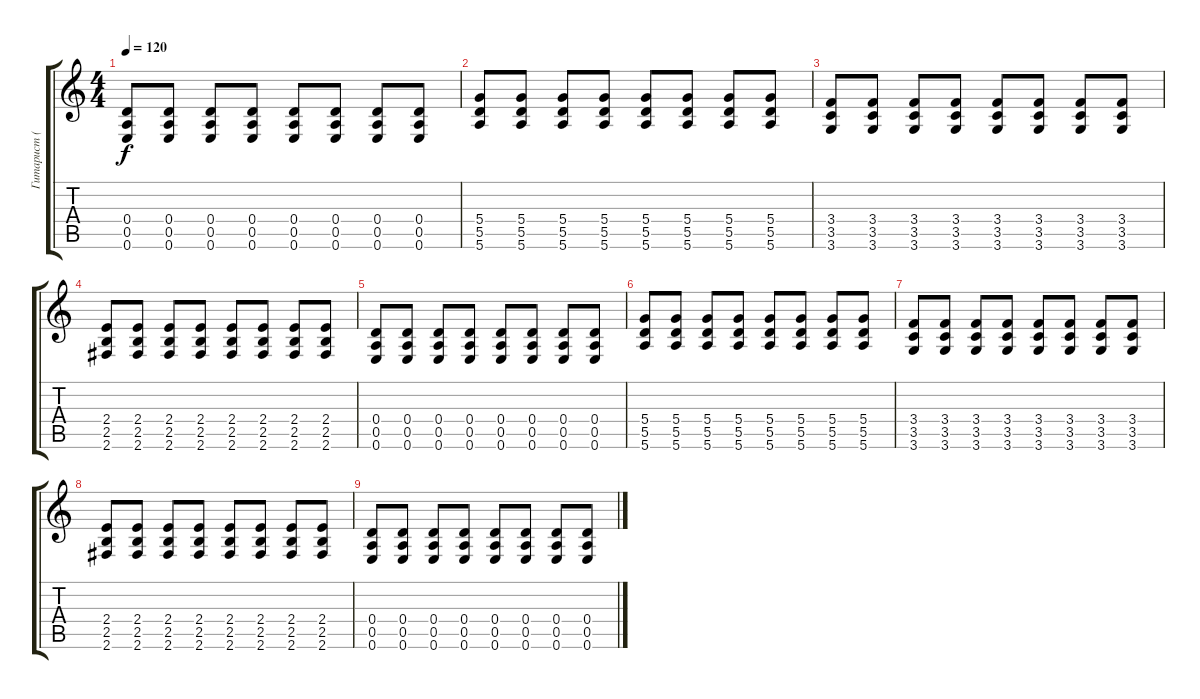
\track ("Гитарист (2)" "Гитарист (") {instrument distortionguitar}
\staff {score tabs}
\tuning (E4 B3 G3 D3 A2 E2) {hide}
\ts (4 4)
\tempo 120
\clef g2
\ks c
(0.4 0.5 0.6).8{dy f} (0.4 0.5 0.6).8 (0.4 0.5 0.6).8 (0.4 0.5 0.6).8 (0.4 0.5 0.6).8 (0.4 0.5 0.6).8 (0.4 0.5 0.6).8 (0.4 0.5 0.6).8 |
(5.4 5.5 5.6).8 (5.4 5.5 5.6).8 (5.4 5.5 5.6).8 (5.4 5.5 5.6).8 (5.4 5.5 5.6).8 (5.4 5.5 5.6).8 (5.4 5.5 5.6).8 (5.4 5.5 5.6).8 |
(3.4 3.5 3.6).8 (3.4 3.5 3.6).8 (3.4 3.5 3.6).8 (3.4 3.5 3.6).8 (3.4 3.5 3.6).8 (3.4 3.5 3.6).8 (3.4 3.5 3.6).8 (3.4 3.5 3.6).8 |
(2.4 2.5 2.6).8 (2.4 2.5 2.6).8 (2.4 2.5 2.6).8 (2.4 2.5 2.6).8 (2.4 2.5 2.6).8 (2.4 2.5 2.6).8 (2.4 2.5 2.6).8 (2.4 2.5 2.6).8 |
(0.4 0.5 0.6).8 (0.4 0.5 0.6).8 (0.4 0.5 0.6).8 (0.4 0.5 0.6).8 (0.4 0.5 0.6).8 (0.4 0.5 0.6).8 (0.4 0.5 0.6).8 (0.4 0.5 0.6).8 |
(5.4 5.5 5.6).8 (5.4 5.5 5.6).8 (5.4 5.5 5.6).8 (5.4 5.5 5.6).8 (5.4 5.5 5.6).8 (5.4 5.5 5.6).8 (5.4 5.5 5.6).8 (5.4 5.5 5.6).8 |
(3.4 3.5 3.6).8 (3.4 3.5 3.6).8 (3.4 3.5 3.6).8 (3.4 3.5 3.6).8 (3.4 3.5 3.6).8 (3.4 3.5 3.6).8 (3.4 3.5 3.6).8 (3.4 3.5 3.6).8 |
(2.4 2.5 2.6).8 (2.4 2.5 2.6).8 (2.4 2.5 2.6).8 (2.4 2.5 2.6).8 (2.4 2.5 2.6).8 (2.4 2.5 2.6).8 (2.4 2.5 2.6).8 (2.4 2.5 2.6).8 |
(0.4 0.5 0.6).8 (0.4 0.5 0.6).8 (0.4 0.5 0.6).8 (0.4 0.5 0.6).8 (0.4 0.5 0.6).8 (0.4 0.5 0.6).8 (0.4 0.5 0.6).8 (0.4 0.5 0.6).8
